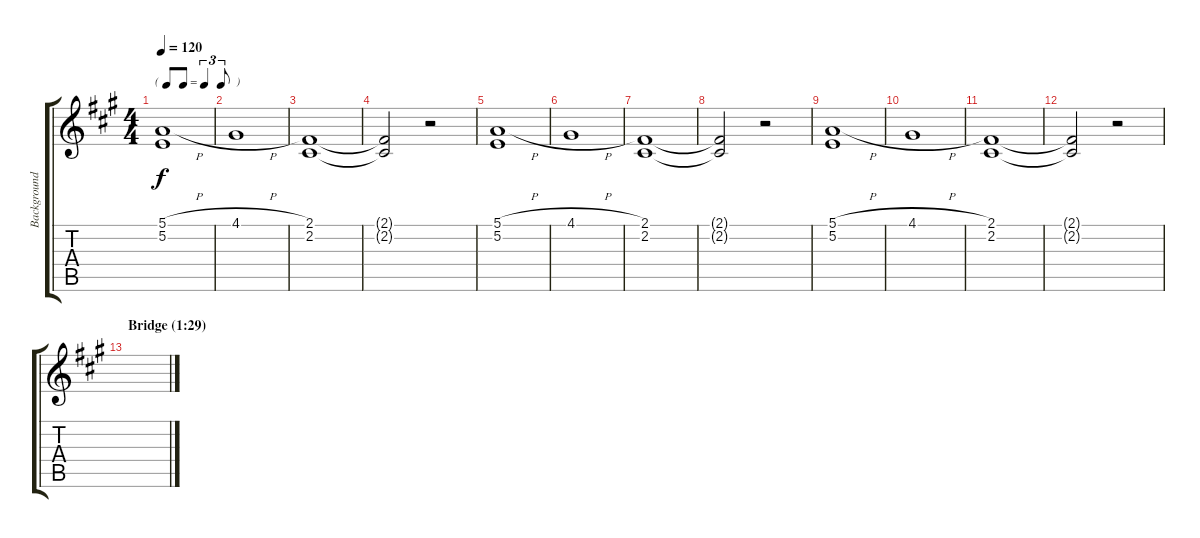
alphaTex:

\track ("Background Vocals" "Background") {instrument voiceoohs}
\staff {score tabs}
\tuning (E4 B3 G3 D3 A2 E2) {hide}
\ts (4 4)
\tf triplet8th
\tempo 120
\clef g2
\ks a
(5.1{h} 5.2).1{dy f} |
4.1{h}.1 |
(2.1 2.2).1 |
(2.1{t} 2.2{t}).2 r.2 |
(5.1{h} 5.2).1 |
4.1{h}.1 |
(2.1 2.2).1 |
(2.1{t} 2.2{t}).2 r.2 |
(5.1{h} 5.2).1 |
4.1{h}.1 |
(2.1 2.2).1 |
(2.1{t} 2.2{t}).2 r.2 |
\section ("" "Bridge (1:29)")
